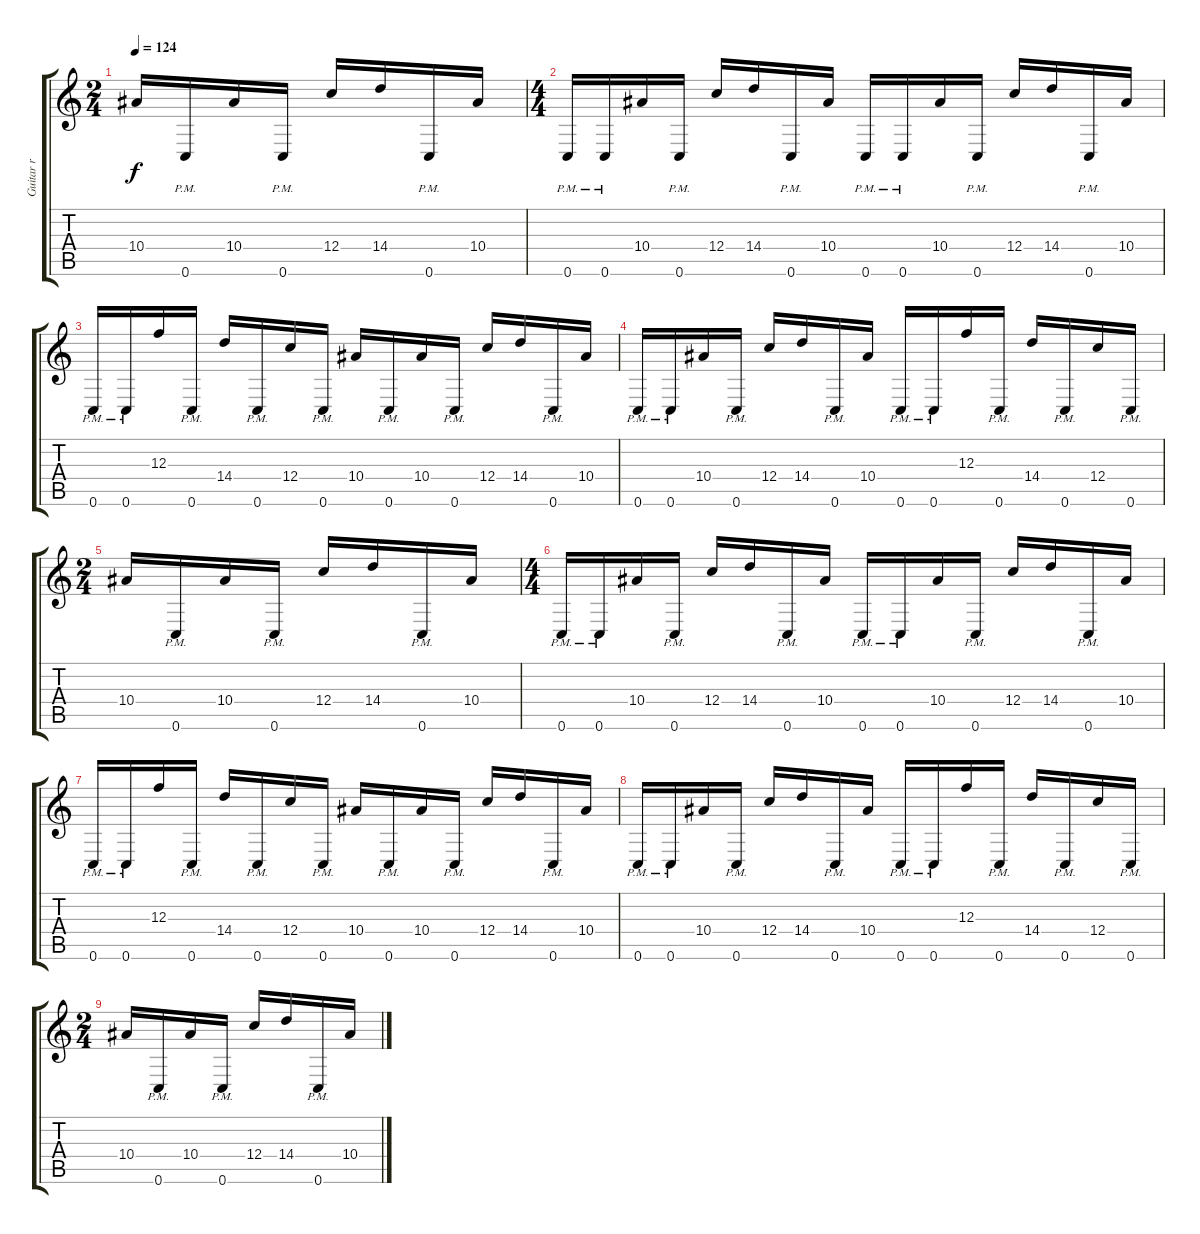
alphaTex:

\track ("Guitar r" "Guitar r") {instrument distortionguitar}
\staff {score tabs}
\tuning (D4 A3 F3 C3 G2 C2) {hide}
\ts (2 4)
\tempo 124
\clef g2
\ks c
10.4.16{dy f} 0.6{pm}.16 10.4.16 0.6{pm}.16 12.4.16 14.4.16 0.6{pm}.16 10.4.16 |
\ts (4 4)
0.6{pm}.16 0.6{pm}.16 10.4.16 0.6{pm}.16 12.4.16 14.4.16 0.6{pm}.16 10.4.16 0.6{pm}.16 0.6{pm}.16 10.4.16 0.6{pm}.16 12.4.16 14.4.16 0.6{pm}.16 10.4.16 |
0.6{pm}.16 0.6{pm}.16 12.3.16 0.6{pm}.16 14.4.16 0.6{pm}.16 12.4.16 0.6{pm}.16 10.4.16 0.6{pm}.16 10.4.16 0.6{pm}.16 12.4.16 14.4.16 0.6{pm}.16 10.4.16 |
0.6{pm}.16 0.6{pm}.16 10.4.16 0.6{pm}.16 12.4.16 14.4.16 0.6{pm}.16 10.4.16 0.6{pm}.16 0.6{pm}.16 12.3.16 0.6{pm}.16 14.4.16 0.6{pm}.16 12.4.16 0.6{pm}.16 |
\ts (2 4)
10.4.16 0.6{pm}.16 10.4.16 0.6{pm}.16 12.4.16 14.4.16 0.6{pm}.16 10.4.16 |
\ts (4 4)
0.6{pm}.16 0.6{pm}.16 10.4.16 0.6{pm}.16 12.4.16 14.4.16 0.6{pm}.16 10.4.16 0.6{pm}.16 0.6{pm}.16 10.4.16 0.6{pm}.16 12.4.16 14.4.16 0.6{pm}.16 10.4.16 |
0.6{pm}.16 0.6{pm}.16 12.3.16 0.6{pm}.16 14.4.16 0.6{pm}.16 12.4.16 0.6{pm}.16 10.4.16 0.6{pm}.16 10.4.16 0.6{pm}.16 12.4.16 14.4.16 0.6{pm}.16 10.4.16 |
0.6{pm}.16 0.6{pm}.16 10.4.16 0.6{pm}.16 12.4.16 14.4.16 0.6{pm}.16 10.4.16 0.6{pm}.16 0.6{pm}.16 12.3.16 0.6{pm}.16 14.4.16 0.6{pm}.16 12.4.16 0.6{pm}.16 |
\ts (2 4)
10.4.16 0.6{pm}.16 10.4.16 0.6{pm}.16 12.4.16 14.4.16 0.6{pm}.16 10.4.16
